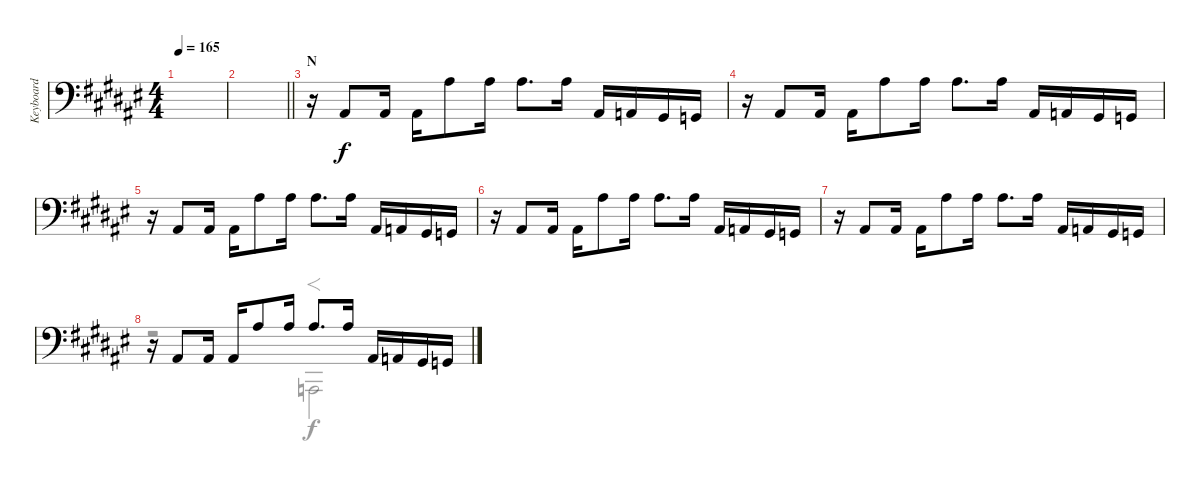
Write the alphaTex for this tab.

\track ("Keyboard" "Keyboard") {instrument lead2sawtooth}
\staff {score}
\tuning (B3 Gb3 D3 A2 E2 A1) {hide}
\voice
\ts (4 4)
\tempo 165
\clef f4
\ks f#
|
\barLineRight lightlight
|
\section ("" "N")
r.16 1.4.8 1.4.16 1.4.16 4.2.8 4.2.16 4.2.8{d} 4.2.16 1.4.16 0.4.16 4.5.16 3.5.16 |
r.16 1.4.8 1.4.16 1.4.16 4.2.8 4.2.16 4.2.8{d} 4.2.16 1.4.16 0.4.16 4.5.16 3.5.16 |
r.16 1.4.8 1.4.16 1.4.16 4.2.8 4.2.16 4.2.8{d} 4.2.16 1.4.16 0.4.16 4.5.16 3.5.16 |
r.16 1.4.8 1.4.16 1.4.16 4.2.8 4.2.16 4.2.8{d} 4.2.16 1.4.16 0.4.16 4.5.16 3.5.16 |
r.16 1.4.8 1.4.16 1.4.16 4.2.8 4.2.16 4.2.8{d} 4.2.16 1.4.16 0.4.16 4.5.16 3.5.16 |
r.16 1.4.8 1.4.16 1.4.16 4.2.8 4.2.16 4.2.8{d} 4.2.16 1.4.16 0.4.16 4.5.16 3.5.16
\voice
\clef f4
\ottava regular
\simile none
\ks f#
|
\barLineRight lightlight
|
|
|
|
|
|
r.2 0.6.2{f}
